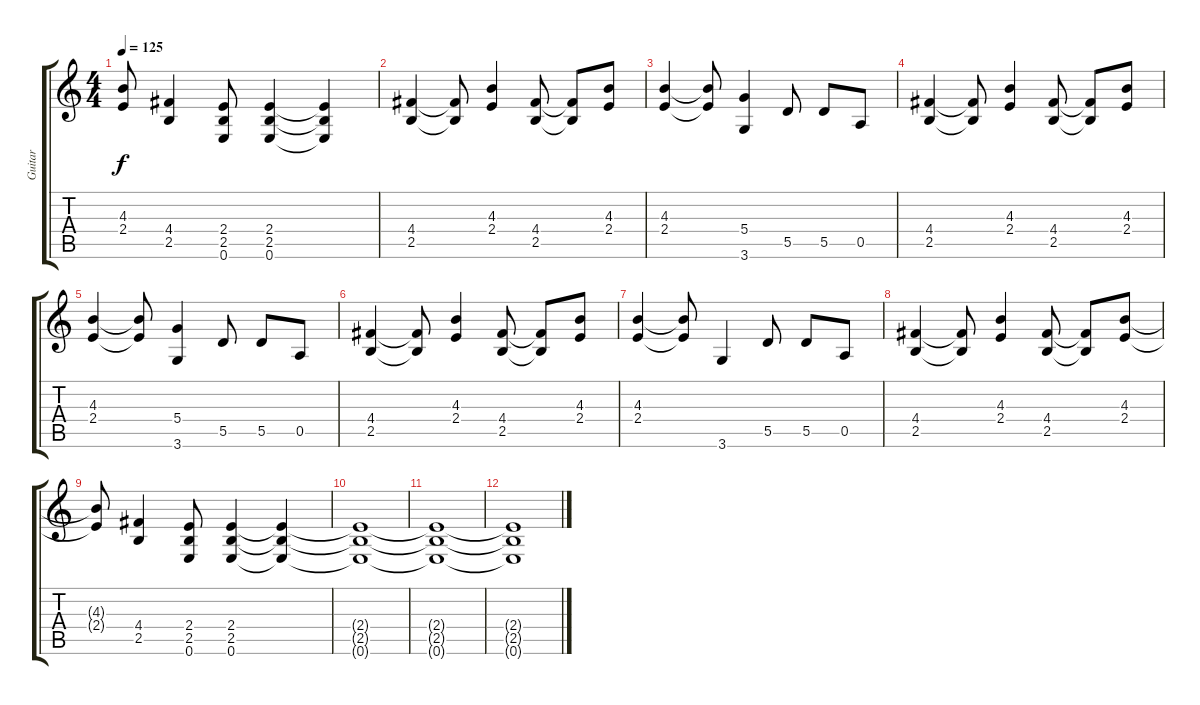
\track ("Guitar " "Guitar ") {instrument distortionguitar}
\staff {score tabs}
\tuning (E4 B3 G3 D3 A2 E2) {hide}
\ts (4 4)
\tempo 125
\clef g2
\ks c
(4.3{t} 2.4{t}).8{dy f} (4.4 2.5).4 (2.4 2.5 0.6).8 (2.4 2.5 0.6).4 (2.4{t} 2.5{t} 0.6{t}).4 |
(4.4 2.5).4 (4.4{t} 2.5{t}).8 (4.3 2.4).4 (4.4 2.5).8 (4.4{t} 2.5{t}).8 (4.3 2.4).8 |
(4.3 2.4).4 (4.3{t} 2.4{t}).8 (5.4 3.6).4 5.5.8 5.5.8 0.5.8 |
(4.4 2.5).4 (4.4{t} 2.5{t}).8 (4.3 2.4).4 (4.4 2.5).8 (4.4{t} 2.5{t}).8 (4.3 2.4).8 |
(4.3 2.4).4 (4.3{t} 2.4{t}).8 (5.4 3.6).4 5.5.8 5.5.8 0.5.8 |
(4.4 2.5).4 (4.4{t} 2.5{t}).8 (4.3 2.4).4 (4.4 2.5).8 (4.4{t} 2.5{t}).8 (4.3 2.4).8 |
(4.3 2.4).4 (4.3{t} 2.4{t}).8 3.6.4 5.5.8 5.5.8 0.5.8 |
(4.4 2.5).4 (4.4{t} 2.5{t}).8 (4.3 2.4).4 (4.4 2.5).8 (4.4{t} 2.5{t}).8 (4.3 2.4).8 |
(4.3{t} 2.4{t}).8 (4.4 2.5).4 (2.4 2.5 0.6).8 (2.4 2.5 0.6).4 (2.4{t} 2.5{t} 0.6{t}).4 |
(2.4{t} 2.5{t} 0.6{t}).1 |
(2.4{t} 2.5{t} 0.6{t}).1 |
(2.4{t} 2.5{t} 0.6{t}).1
